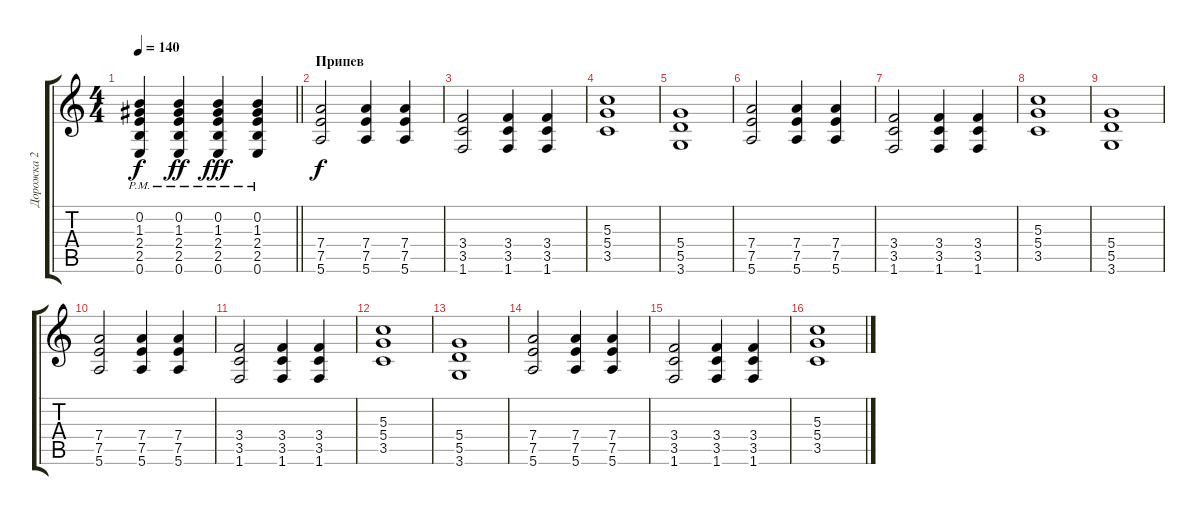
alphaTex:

\track ("Дорожка 2" "Дорожка 2") {instrument overdrivenguitar}
\staff {score tabs}
\tuning (E4 B3 G3 D3 A2 E2) {hide}
\ts (4 4)
\tempo 140
\clef g2
\barLineRight lightlight
\ks c
(0.2{pm} 1.3{pm} 2.4{pm} 2.5{pm} 0.6{pm}).4{dy f} (0.2{pm} 1.3{pm} 2.4{pm} 2.5{pm} 0.6{pm}).4{dy ff} (0.2{pm} 1.3{pm} 2.4{pm} 2.5{pm} 0.6{pm}).4{dy fff} (0.2{pm} 1.3{pm} 2.4{pm} 2.5{pm} 0.6{pm}).4 |
\section ("" "Припев")
(7.4 7.5 5.6).2{dy f instrument distortionguitar} (7.4 7.5 5.6).4 (7.4 7.5 5.6).4 |
(3.4 3.5 1.6).2 (3.4 3.5 1.6).4 (3.4 3.5 1.6).4 |
(5.3 5.4 3.5).1 |
(5.4 5.5 3.6).1 |
(7.4 7.5 5.6).2 (7.4 7.5 5.6).4 (7.4 7.5 5.6).4 |
(3.4 3.5 1.6).2 (3.4 3.5 1.6).4 (3.4 3.5 1.6).4 |
(5.3 5.4 3.5).1 |
(5.4 5.5 3.6).1 |
(7.4 7.5 5.6).2 (7.4 7.5 5.6).4 (7.4 7.5 5.6).4 |
(3.4 3.5 1.6).2 (3.4 3.5 1.6).4 (3.4 3.5 1.6).4 |
(5.3 5.4 3.5).1 |
(5.4 5.5 3.6).1 |
(7.4 7.5 5.6).2 (7.4 7.5 5.6).4 (7.4 7.5 5.6).4 |
(3.4 3.5 1.6).2 (3.4 3.5 1.6).4 (3.4 3.5 1.6).4 |
(5.3 5.4 3.5).1
